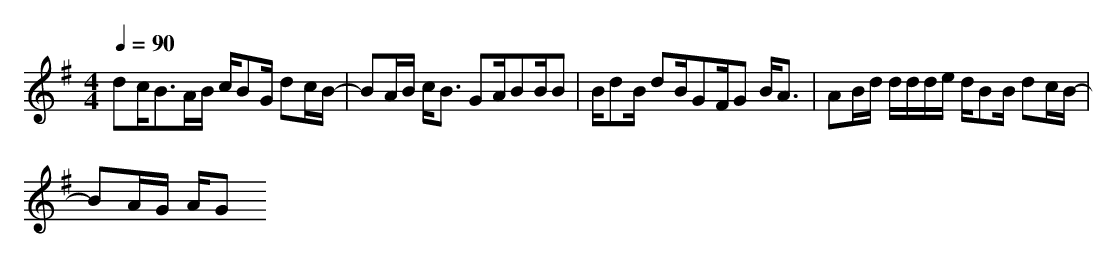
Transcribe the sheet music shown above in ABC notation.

X:1
T:
M: 4/4
L: 1/8
Q:1/4=90
K:G % 1 sharps
dc<BA/2B/2 c/2BG/2 dc/2B/2-|BA/2B/2 c<B GA/2BB/2B|B/2dB/2 dB/2GF/2G B<A|AB/2d/2 d/2d/2d/2e/2 d/2BB/2 dc/2B/2-|
BA/2G/2 A/2G
